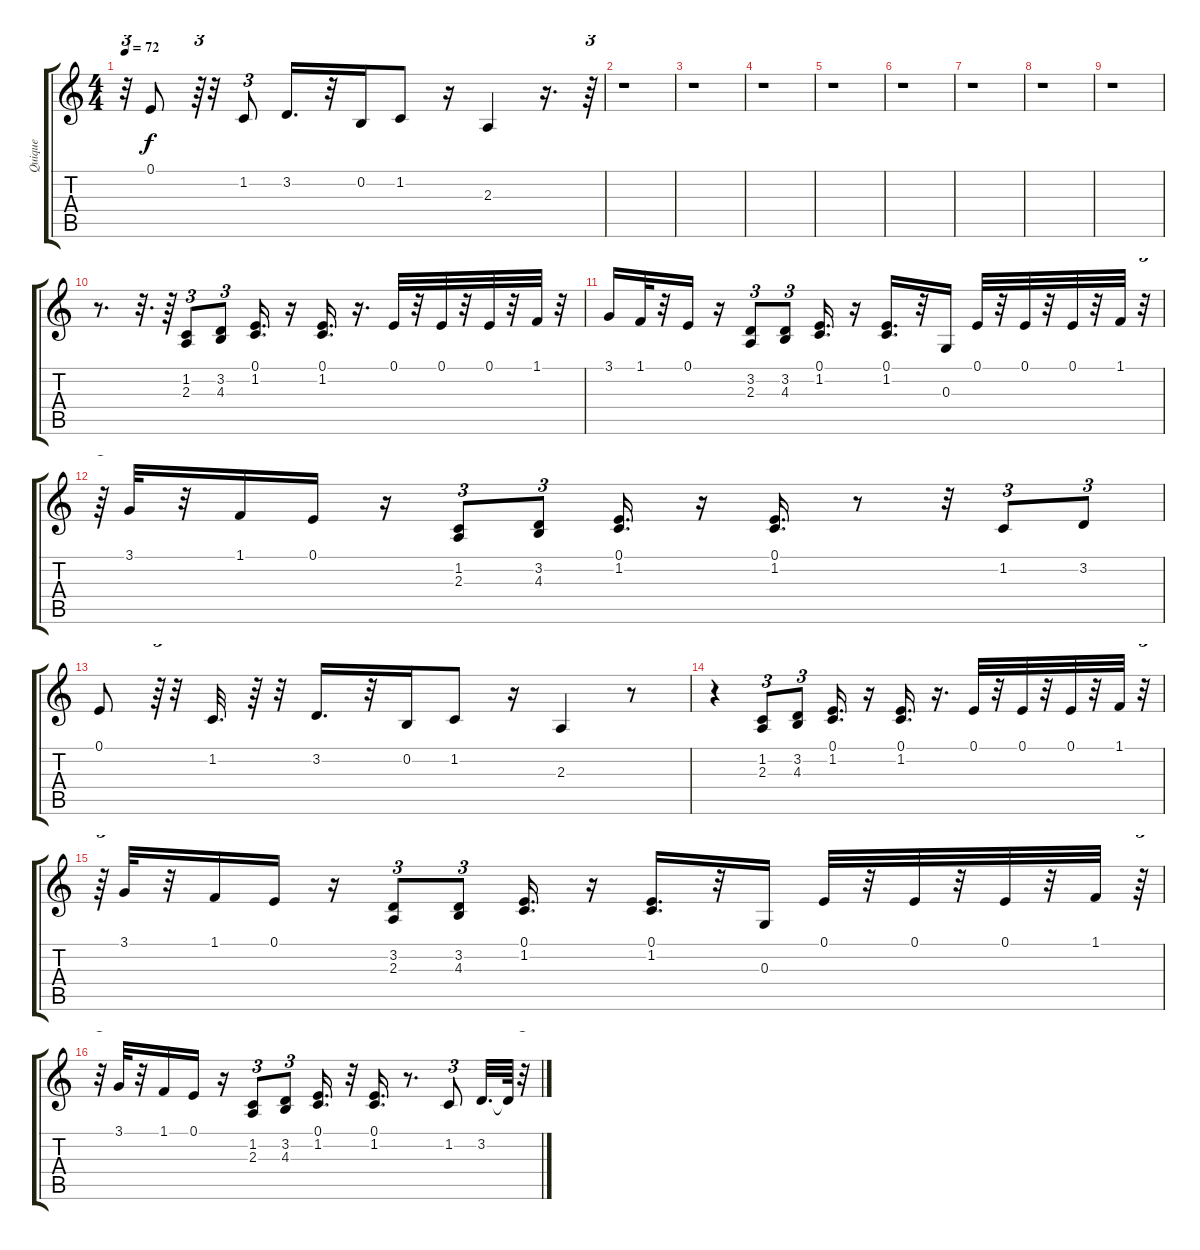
\track ("Quique" "Quique") {instrument voiceoohs}
\staff {score tabs}
\tuning (E4 B3 G3 D3 A2 E2) {hide}
\ts (4 4)
\tempo 72
\clef g2
\ks c
r.32{tu (3 2) dy f} 0.1.8 r.64{tu (3 2)} r.32 1.2.8{tu (3 2)} 3.2.16{d} r.32 0.2.16 1.2.8 r.16 2.3.4 r.16{d} r.64{tu (3 2)} |
r.1 |
r.1 |
r.1 |
r.1 |
r.1 |
r.1 |
r.1 |
r.1 |
r.8{d} r.32{d} r.64 (1.2 2.3).8{tu (3 2)} (3.2 4.3).8{tu (3 2)} (0.1 1.2).16{d} r.16 (0.1 1.2).16{d} r.16{d} 0.1.32 r.32 0.1.32 r.32 0.1.32 r.32 1.1.32 r.32 |
3.1.16 1.1.32 r.32 0.1.16 r.16 (3.2 2.3).8{tu (3 2)} (3.2 4.3).8{tu (3 2)} (0.1 1.2).16{d} r.16 (0.1 1.2).16{d} r.32 0.3.16 0.1.32 r.32 0.1.32 r.32 0.1.32 r.32 1.1.32 r.32{tu (3 2)} |
r.64{tu (3 2)} 3.1.32 r.32 1.1.16 0.1.16 r.16 (1.2 2.3).8{tu (3 2)} (3.2 4.3).8{tu (3 2)} (0.1 1.2).16{d} r.16 (0.1 1.2).16{d} r.8 r.32 1.2.8{tu (3 2)} 3.2.8{tu (3 2)} |
0.1.8 r.64{tu (3 2)} r.32 1.2.32{d} r.64 r.32 3.2.16{d} r.32 0.2.16 1.2.8 r.16 2.3.4 r.8 |
r.4 (1.2 2.3).8{tu (3 2)} (3.2 4.3).8{tu (3 2)} (0.1 1.2).16{d} r.16 (0.1 1.2).16{d} r.16{d} 0.1.32 r.32 0.1.32 r.32 0.1.32 r.32 1.1.32 r.32{tu (3 2)} |
r.64{tu (3 2)} 3.1.32 r.32 1.1.16 0.1.16 r.16 (3.2 2.3).8{tu (3 2)} (3.2 4.3).8{tu (3 2)} (0.1 1.2).16{d} r.16 (0.1 1.2).16{d} r.32 0.3.16 0.1.32 r.32 0.1.32 r.32 0.1.32 r.32 1.1.32 r.64{tu (3 2)} |
r.32{tu (3 2)} 3.1.32 r.32 1.1.16 0.1.16 r.16 (1.2 2.3).8{tu (3 2)} (3.2 4.3).8{tu (3 2)} (0.1 1.2).16{d} r.32 (0.1 1.2).16{d} r.8{d} 1.2.8{tu (3 2)} 3.2.32{d} 3.2{t}.64 r.32{tu (3 2)}
